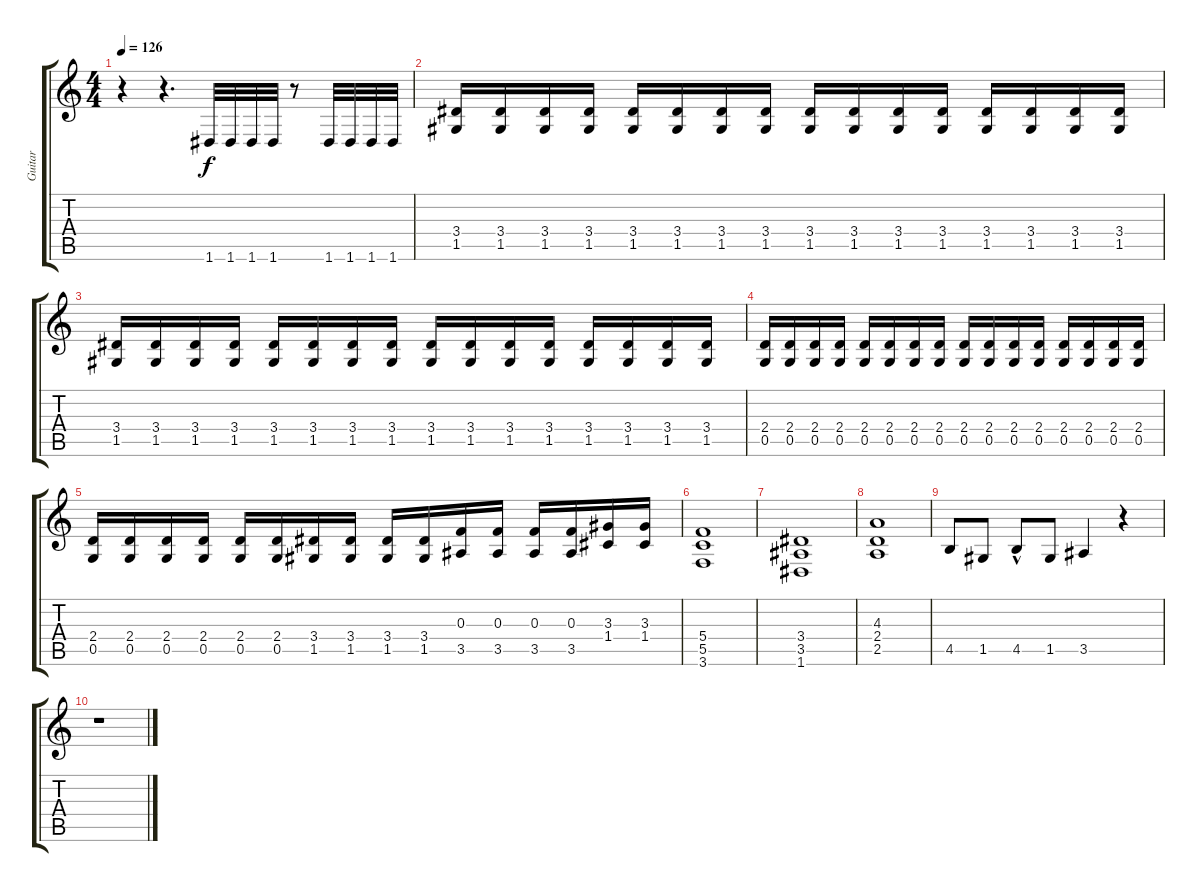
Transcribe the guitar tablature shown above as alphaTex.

\track ("Guitar" "Guitar") {instrument overdrivenguitar}
\staff {score tabs}
\tuning (D4 A3 F3 C3 G2 D2) {hide}
\ts (4 4)
\tempo 126
\clef g2
\ks c
r.4{dy f} r.4{d} 1.6.32 1.6.32 1.6.32 1.6.32 r.8 1.6.32 1.6.32 1.6.32 1.6.32 |
(3.4 1.5).16 (3.4 1.5).16 (3.4 1.5).16 (3.4 1.5).16 (3.4 1.5).16 (3.4 1.5).16 (3.4 1.5).16 (3.4 1.5).16 (3.4 1.5).16 (3.4 1.5).16 (3.4 1.5).16 (3.4 1.5).16 (3.4 1.5).16 (3.4 1.5).16 (3.4 1.5).16 (3.4 1.5).16 |
(3.4 1.5).16 (3.4 1.5).16 (3.4 1.5).16 (3.4 1.5).16 (3.4 1.5).16 (3.4 1.5).16 (3.4 1.5).16 (3.4 1.5).16 (3.4 1.5).16 (3.4 1.5).16 (3.4 1.5).16 (3.4 1.5).16 (3.4 1.5).16 (3.4 1.5).16 (3.4 1.5).16 (3.4 1.5).16 |
(2.4 0.5).16 (2.4 0.5).16 (2.4 0.5).16 (2.4 0.5).16 (2.4 0.5).16 (2.4 0.5).16 (2.4 0.5).16 (2.4 0.5).16 (2.4 0.5).16 (2.4 0.5).16 (2.4 0.5).16 (2.4 0.5).16 (2.4 0.5).16 (2.4 0.5).16 (2.4 0.5).16 (2.4 0.5).16 |
(2.4 0.5).16 (2.4 0.5).16 (2.4 0.5).16 (2.4 0.5).16 (2.4 0.5).16 (2.4 0.5).16 (3.4 1.5).16 (3.4 1.5).16 (3.4 1.5).16 (3.4 1.5).16 (0.3 3.5).16 (0.3 3.5).16 (0.3 3.5).16 (0.3 3.5).16 (3.3 1.4).16 (3.3 1.4).16 |
(5.4 5.5 3.6).1 |
(3.4 3.5 1.6).1 |
(4.3 2.4 2.5).1 |
4.5.8 1.5.8 4.5{hac}.8 1.5.8 3.5.4 r.4 |
r.1
